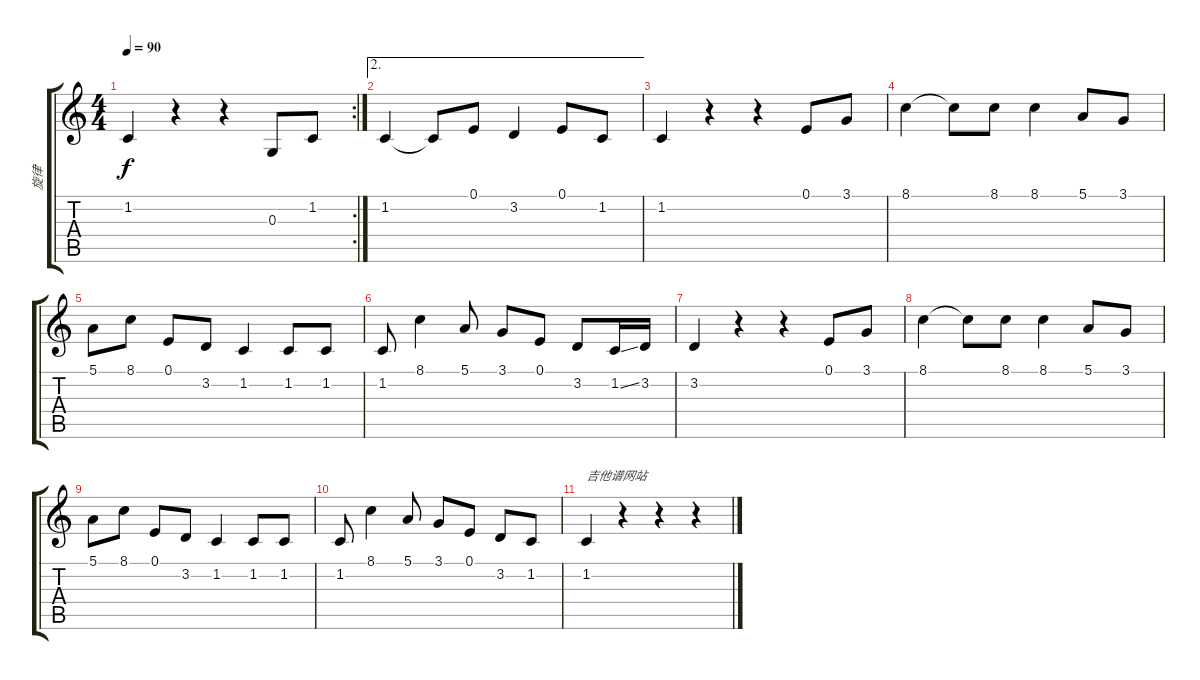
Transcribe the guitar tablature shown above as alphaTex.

\track ("旋律" "旋律") {instrument voiceoohs}
\staff {score tabs}
\tuning (E4 B3 G3 D3 A2 E2) {hide}
\rc 2
\ts (4 4)
\tempo 90
\clef g2
\ks c
1.2.4{dy f} r.4 r.4 0.3.8 1.2.8 |
\ae 2
1.2.4 1.2{t}.8 0.1.8 3.2.4 0.1.8 1.2.8 |
1.2.4 r.4 r.4 0.1.8 3.1.8 |
8.1.4 8.1{t}.8 8.1.8 8.1.4 5.1.8 3.1.8 |
5.1.8 8.1.8 0.1.8 3.2.8 1.2.4 1.2.8 1.2.8 |
1.2.8 8.1.4 5.1.8 3.1.8 0.1.8 3.2.8 1.2{ss}.16 3.2.16 |
3.2.4 r.4 r.4 0.1.8 3.1.8 |
8.1.4 8.1{t}.8 8.1.8 8.1.4 5.1.8 3.1.8 |
5.1.8 8.1.8 0.1.8 3.2.8 1.2.4 1.2.8 1.2.8 |
1.2.8 8.1.4 5.1.8 3.1.8 0.1.8 3.2.8 1.2.8 |
1.2.4{txt "吉他谱网站"} r.4 r.4 r.4
